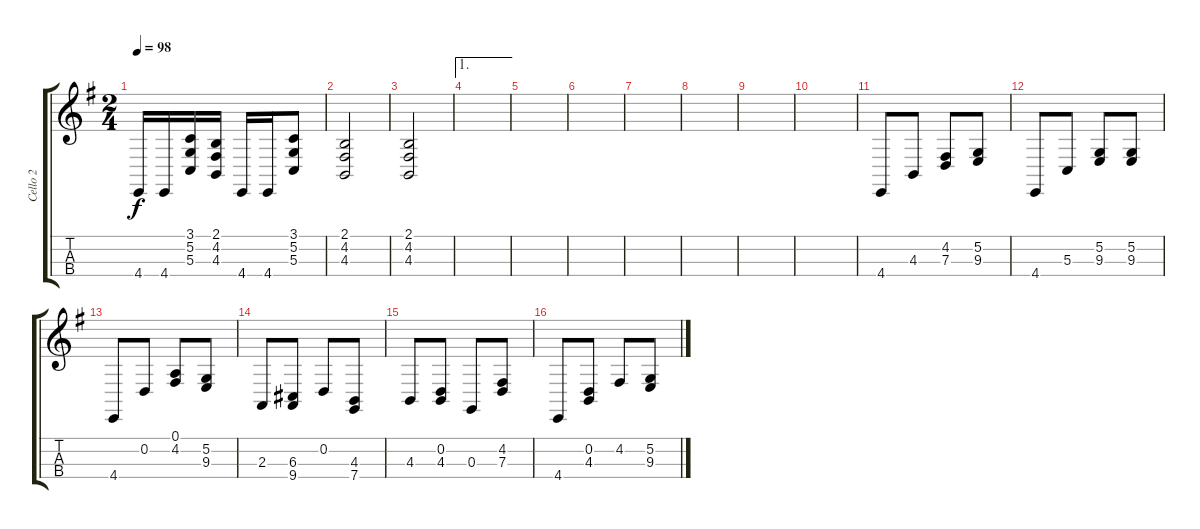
\track ("Cello 2" "Cello 2") {instrument cello}
\staff {score tabs}
\tuning (A3 D3 G2 C2) {hide}
\ts (2 4)
\tempo 98
\clef g2
\ks g
4.4.16{dy f} 4.4.16 (3.1 5.2 5.3).16 (2.1 4.2 4.3).16 4.4.16 4.4.16 (3.1 5.2 5.3).8 |
(2.1 4.2 4.3).2 |
(2.1 4.2 4.3).2 |
\ae 1
|
|
|
|
|
|
|
4.4.8 4.3.8 (4.2 7.3).8 (5.2 9.3).8 |
4.4.8 5.3.8 (5.2 9.3).8 (5.2 9.3).8 |
4.4.8 0.2.8 (0.1 4.2).8 (5.2 9.3).8 |
2.3.8 (6.3 9.4).8 0.2.8 (4.3 7.4).8 |
4.3.8 (0.2 4.3).8 0.3.8 (4.2 7.3).8 |
4.4.8 (0.2 4.3).8 4.2.8 (5.2 9.3).8
